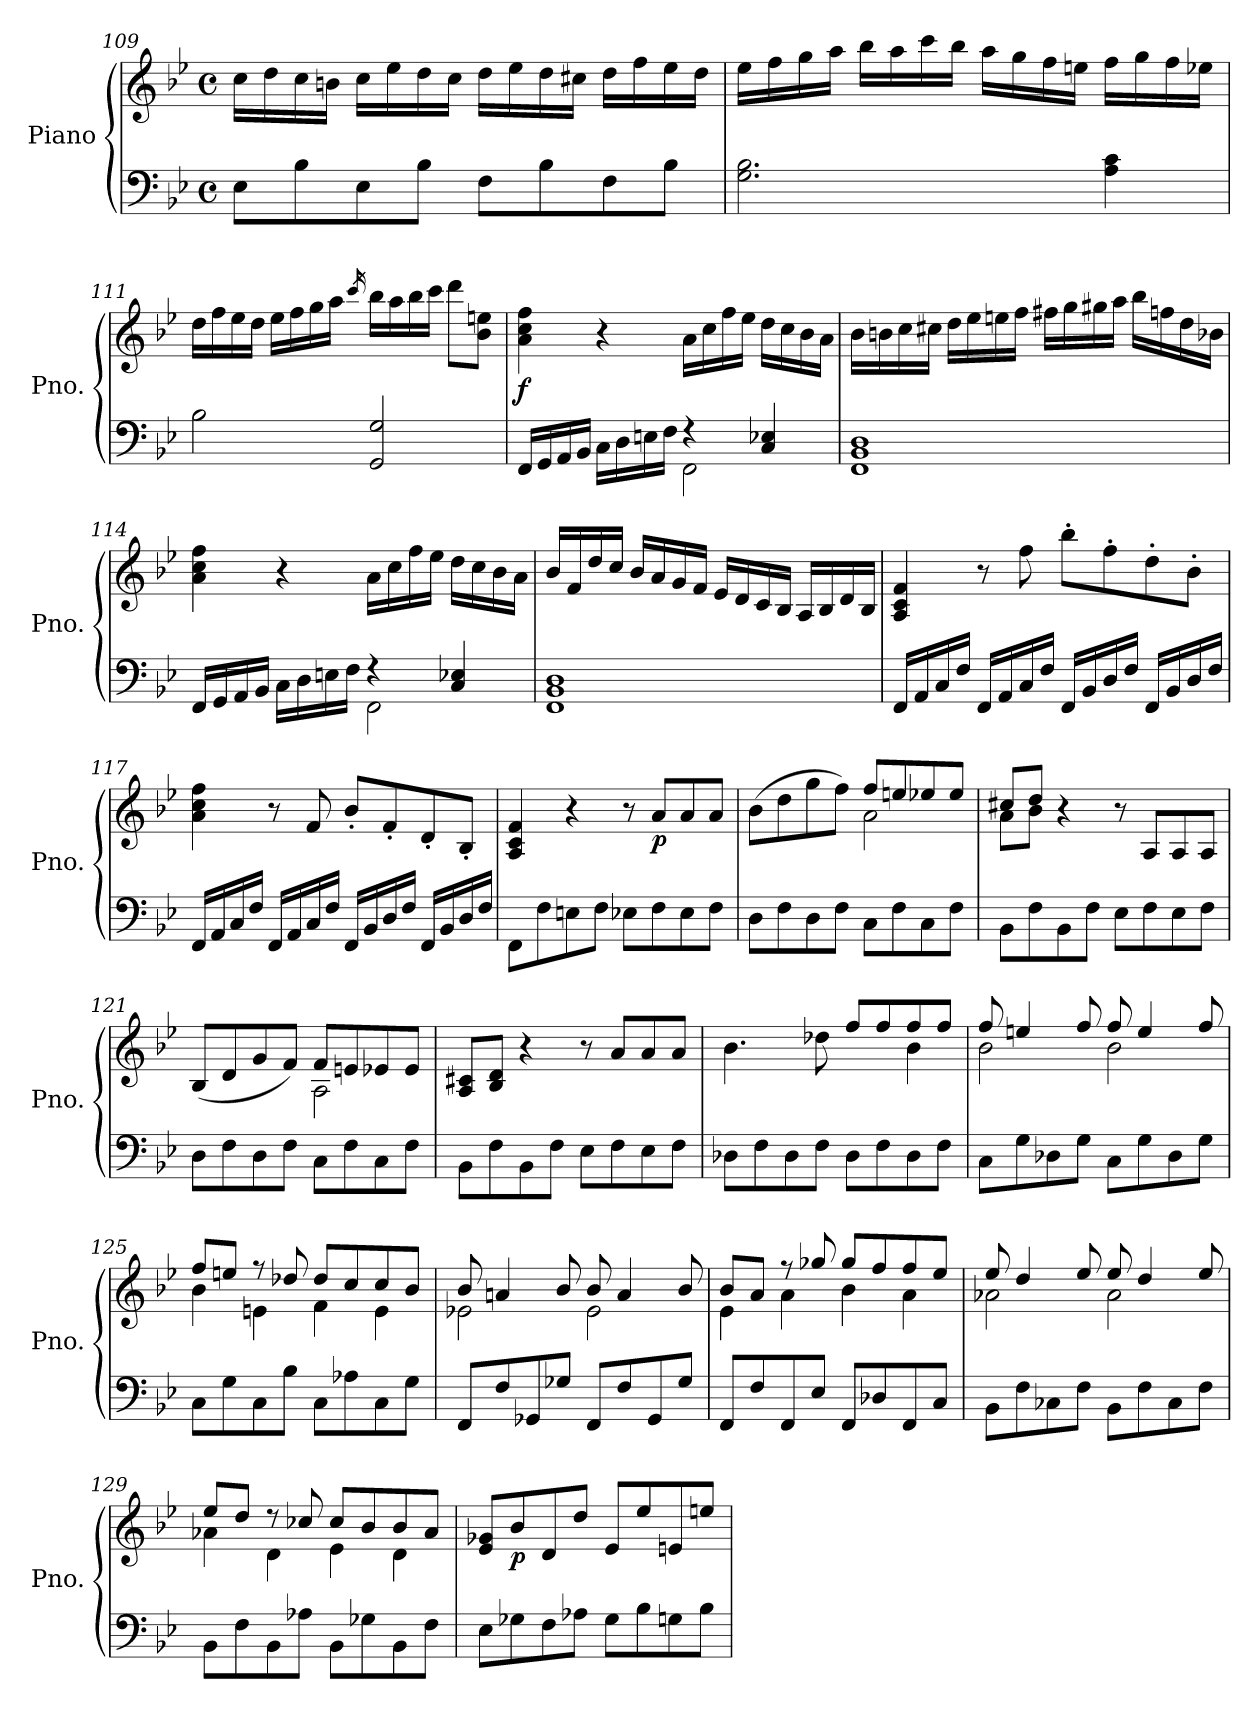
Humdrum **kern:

**kern	**kern	**dynam
*part1	*part1	*part1
*staff2	*staff1	*staff1/2
*I"Piano	*	*
*I'Pno.	*	*
!!LO:PB:g=z
*clefF4	*clefG2	*
*k[b-e-]	*k[b-e-]	*
*B-:	*B-:	*
*M4/4	*M4/4	*
*met(c)	*met(c)	*
=109	=109	=109
8E-\L	16cc\LL	.
.	16dd\	.
8B-\	16cc\	.
.	16bn\JJ	.
8E-\	16cc\LL	.
.	16ee-\	.
8B-\J	16dd\	.
.	16cc\JJ	.
8F\L	16dd\LL	.
.	16ee-\	.
8B-\	16dd\	.
.	16cc#X\JJ	.
8F\	16dd\LL	.
.	16ff\	.
8B-\J	16ee-\	.
.	16dd\JJ	.
=110	=110	=110
2.G\ 2.B-\	16ee-\LL	.
.	16ff\	.
.	16gg\	.
.	16aa\JJ	.
.	16bb-\LL	.
.	16aa\	.
.	16ccc\	.
.	16bb-\JJ	.
.	16aa\LL	.
.	16gg\	.
.	16ff\	.
.	16een\JJ	.
4A\ 4c\	16ff\LL	.
.	16gg\	.
.	16ff\	.
.	16ee-X\JJ	.
!!LO:LB:g=z
=111	=111	=111
2B-\	16dd\LL	.
.	16ff\	.
.	16ee-\	.
.	16dd\JJ	.
.	16ee-\LL	.
.	16ff\	.
.	16gg\	.
.	16aa\JJ	.
.	16qccc/	.
2GG/ 2G/	16bb-\LL	.
.	16aa\	.
.	16bb-\	.
.	16ccc\JJ	.
.	8ddd\L	.
.	8b-\ 8een\J	.
!!LO:LB:g=z
=112	=112	=112
*^	*	*
!	!	!	!LO:DY:b
16FF/LL	2ryy	4a\ 4cc\ 4ff\	f
16GG/	.	.	.
16AA/	.	.	.
16BB-/JJ	.	.	.
16C\LL	.	4r	.
16D\	.	.	.
16En\	.	.	.
16F\JJ	.	.	.
4r	2FF\	16a\LL	.
.	.	16cc\	.
.	.	16ff\	.
.	.	16ee-\JJ	.
4C/ 4E-X/	.	16dd\LL	.
.	.	16cc\	.
.	.	16b-\	.
.	.	16a\JJ	.
*v	*v	*	*
=113	=113	=113
1FF 1BB- 1D	16b-\LL	.
.	16bn\	.
.	16cc\	.
.	16cc#X\JJ	.
.	16dd\LL	.
.	16ee-\	.
.	16een\	.
.	16ff\JJ	.
.	16ff#X\LL	.
.	16gg\	.
.	16gg#X\	.
.	16aa\JJ	.
.	16bb-\LL	.
.	16ffn\	.
.	16dd\	.
.	16b-X\JJ	.
!!LO:LB:g=z
=114	=114	=114
*^	*	*
16FF/LL	2ryy	4a\ 4cc\ 4ff\	.
16GG/	.	.	.
16AA/	.	.	.
16BB-/JJ	.	.	.
16C\LL	.	4r	.
16D\	.	.	.
16En\	.	.	.
16F\JJ	.	.	.
4r	2FF\	16a\LL	.
.	.	16cc\	.
.	.	16ff\	.
.	.	16ee-\JJ	.
4C/ 4E-X/	.	16dd\LL	.
.	.	16cc\	.
.	.	16b-\	.
.	.	16a\JJ	.
*v	*v	*	*
=115	=115	=115
1FF 1BB- 1D	16b-/LL	.
.	16f/	.
.	16dd/	.
.	16cc/JJ	.
.	16b-/LL	.
.	16a/	.
.	16g/	.
.	16f/JJ	.
.	16e-/LL	.
.	16d/	.
.	16c/	.
.	16B-/JJ	.
.	16A/LL	.
.	16B-/	.
.	16d/	.
.	16B-/JJ	.
=116	=116	=116
16FF/LL	4A/ 4c/ 4f/	.
16AA/	.	.
16C/	.	.
16F/JJ	.	.
16FF/LL	8r	.
16AA/	.	.
16C/	8ff\	.
16F/JJ	.	.
16FF/LL	8bb-'\L	.
16BB-/	.	.
16D/	8ff'\	.
16F/JJ	.	.
16FF/LL	8dd'\	.
16BB-/	.	.
16D/	8b-'\J	.
16F/JJ	.	.
!!LO:LB:g=z
=117	=117	=117
16FF/LL	4a\ 4cc\ 4ff\	.
16AA/	.	.
16C/	.	.
16F/JJ	.	.
16FF/LL	8r	.
16AA/	.	.
16C/	8f/	.
16F/JJ	.	.
16FF/LL	8b-'/L	.
16BB-/	.	.
16D/	8f'/	.
16F/JJ	.	.
16FF/LL	8d'/	.
16BB-/	.	.
16D/	8B-'/J	.
16F/JJ	.	.
!!LO:LB:g=z
=118	=118	=118
8FF\L	4A/ 4c/ 4f/	.
8F\	.	.
8En\	4r	.
8F\J	.	.
8E-X\L	8r	.
!	!	!LO:DY:b
8F\	8a/L	p
8E-\	8a/	.
8F\J	8a/J	.
=119	=119	=119
*	*^	*
8D\L	(8b-\L	2ryy	.
8F\	8dd\	.	.
8D\	8gg\	.	.
8F\J	8ff\J)	.	.
8C\L	8ff/L	2a\	.
8F\	8een/	.	.
8C\	8ee-X/	.	.
8F\J	8ee-/J	.	.
=120	=120	=120	=120
8BB-\L	8cc#X/L	8a\L	.
8F\	8dd/J	8b-\J	.
8BB-\	4r	4ryy	.
8F\J	.	.	.
8E-\L	8r	2ryy	.
8F\	8A/L	.	.
8E-\	8A/	.	.
8F\J	8A/J	.	.
=121	=121	=121	=121
8D\L	(8B-/L	2ryy	.
8F\	8d/	.	.
8D\	8g/	.	.
8F\J	8f/J)	.	.
8C\L	8f/L	2A\	.
8F\	8en/	.	.
8C\	8e-X/	.	.
8F\J	8e-/J	.	.
*	*v	*v	*
=122	=122	=122
8BB-\L	8A/ 8c#X/L	.
8F\	8B-/ 8d/J	.
8BB-\	4r	.
8F\J	.	.
8E-\L	8r	.
8F\	8a/L	.
8E-\	8a/	.
8F\J	8a/J	.
!!LO:PB:g=z
=123	=123	=123
*	*^	*
8D-X\L	4.b-\	2ryy	.
8F\	.	.	.
8D-\	.	.	.
8F\J	8dd-X\	.	.
8D-\L	8ff/L	4ryy	.
8F\	8ff/	.	.
8D-\	8ff/	4b-\	.
8F\J	8ff/J	.	.
=124	=124	=124	=124
8C\L	8ff/	2b-\	.
8G\	4een/	.	.
8D-X\	.	.	.
8G\J	8ff/	.	.
8C\L	8ff/	2b-\	.
8G\	4ee/	.	.
8D-\	.	.	.
8G\J	8ff/	.	.
=125	=125	=125	=125
8C\L	8ff/L	4b-\	.
8G\	8een/J	.	.
8C\	8r	4en\	.
8B-\J	8dd-X/	.	.
8C\L	8dd-/L	4f\	.
8A-X\	8cc/	.	.
8C\	8cc/	4e\	.
8G\J	8b-/J	.	.
=126	=126	=126	=126
8FF/L	8b-/	2e-X\	.
8F/	4an/	.	.
8GG-X/	.	.	.
8G-X/J	8b-/	.	.
8FF/L	8b-/	2e-\	.
8F/	4a/	.	.
8GG-/	.	.	.
8G-/J	8b-/	.	.
!!LO:LB:g=z	!!
=127	=127	=127	=127
8FF/L	8b-/L	4e-\	.
8F/	8a/J	.	.
8FF/	8r	4a\	.
8E-/J	8gg-X/	.	.
8FF/L	8gg-/L	4b-\	.
8D-X/	8ff/	.	.
8FF/	8ff/	4a\	.
8C/J	8ee-/J	.	.
=128	=128	=128	=128
8BB-\L	8ee-/	2a-X\	.
8F\	4dd/	.	.
8C-X\	.	.	.
8F\J	8ee-/	.	.
8BB-\L	8ee-/	2a-\	.
8F\	4dd/	.	.
8C-\	.	.	.
8F\J	8ee-/	.	.
=129	=129	=129	=129
8BB-\L	8ee-/L	4a-X\	.
8F\	8dd/J	.	.
8BB-\	8r	4d\	.
8A-X\J	8cc-X/	.	.
8BB-\L	8cc-/L	4e-\	.
8G-X\	8b-/	.	.
8BB-\	8b-/	4d\	.
8F\J	8a-/J	.	.
*	*v	*v	*
=130	=130	=130
8E-\L	8e-/ 8g-X/L	.
!	!	!LO:DY:b
8G-X\	8b-/	p
8F\	8d/	.
8A-X\J	8dd/J	.
8G-\L	8e-/L	.
8B-\	8ee-/	.
8Gn\	8en/	.
8B-\J	8een/J	.
=	=	=
*-	*-	*-
